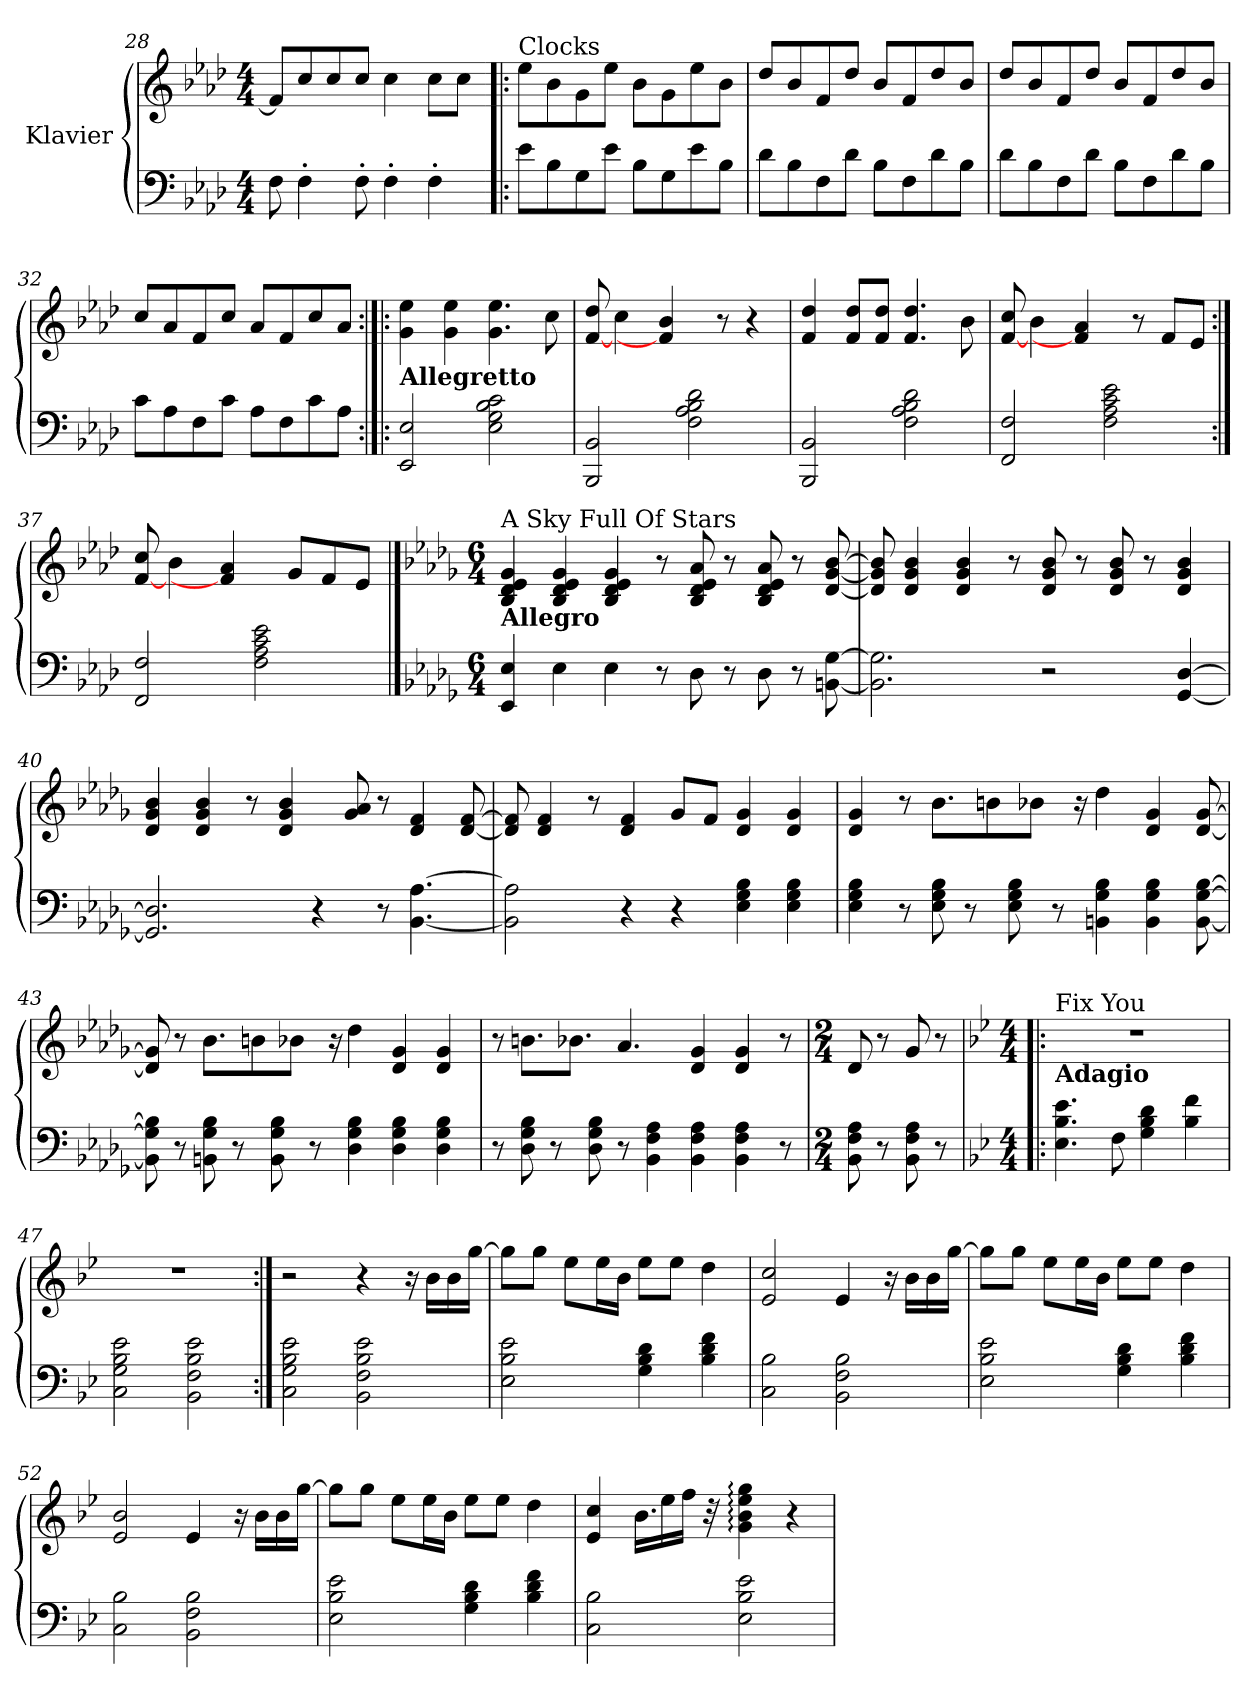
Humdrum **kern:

**kern	**kern
*part1	*part1
*staff2	*staff1
*I"Klavier	*
!!LO:PB:g=z
*clefF4	*clefG2
*k[b-e-a-d-]	*k[b-e-a-d-]
*M4/4	*M4/4
=28	=28
8F\	8f/L]
4F'\	8cc/
.	8cc/
8F'\	8cc/J
4F'\	4cc\
4F'\	8cc\L
.	8cc\J
=29!|:	=29!|:
!	!LO:TX:t=Clocks
8e-\L	8ee-\L
8B-\	8b-\
8G\	8g\
8e-\J	8ee-\J
8B-\L	8b-\L
8G\	8g\
8e-\	8ee-\
8B-\J	8b-\J
=30	=30
8d-\L	8dd-/L
8B-\	8b-/
8F\	8f/
8d-\J	8dd-/J
8B-\L	8b-/L
8F\	8f/
8d-\	8dd-/
8B-\J	8b-/J
=31	=31
8d-\L	8dd-/L
8B-\	8b-/
8F\	8f/
8d-\J	8dd-/J
8B-\L	8b-/L
8F\	8f/
8d-\	8dd-/
8B-\J	8b-/J
=32	=32
8c\L	8cc/L
8A-\	8a-/
8F\	8f/
8c\J	8cc/J
8A-\L	8a-/L
8F\	8f/
8c\	8cc/
8A-\J	8a-/J
!!LO:LB:g=z
=33:|!|:	=33:|!|:
!	!LO:TX:b:B:t=Allegretto
2EE-/ 2E-/	4g\ 4ee-\
.	4g\ 4ee-\
2E-\ 2G\ 2B-\ 2c\	4.g\ 4.ee-\
.	8cc\
=34	=34
2BBB-/ 2BB-/	[8f/ 8dd-/
.	4cc\
.	4f/] 4b-/
2F\ 2A-\ 2B-\ 2d-\	.
.	8r
.	4r
=35	=35
2BBB-/ 2BB-/	4f/ 4dd-/
.	8f/ 8dd-/L
.	8f/ 8dd-/J
2F\ 2A-\ 2B-\ 2d-\	4.f/ 4.dd-/
.	8b-\
=36	=36
2FF/ 2F/	[8f/ 8cc/
.	4b-\
.	4f/] 4a-/
2F\ 2A-\ 2c\ 2e-\	.
.	8r
.	8f/L
.	8e-/J
=37:|!	=37:|!
2FF/ 2F/	[8f/ 8cc/
.	4b-\
.	4f/] 4a-/
2F\ 2A-\ 2c\ 2e-\	.
.	8g/L
.	8f/
.	8e-/J
!!LO:LB:g=z
==38	==38
*k[b-e-a-d-g-]	*k[b-e-a-d-g-]
*M6/4	*M6/4
!	!LO:TX:b:B:t=Allegro
!	!LO:TX:t=A Sky Full Of Stars
4EE-/ 4E-/	4B-/ 4d-/ 4e-/ 4g-/
4E-\	4B-/ 4d-/ 4e-/ 4g-/
4E-\	4B-/ 4d-/ 4e-/ 4g-/
8r	8r
8D-\	8B-/ 8d-/ 8e-/ 8a-/
8r	8r
8D-\	8B-/ 8d-/ 8e-/ 8a-/
8r	8r
[8BBn\ [8G-\	[8d-/ [8g-/ [8b-/
=39	=39
2.BB\] 2.G-\]	8d-/] 8g-/] 8b-/]
.	4d-/ 4g-/ 4b-/
.	4d-/ 4g-/ 4b-/
.	8r
2r	8d-/ 8g-/ 8b-/
.	8r
.	8d-/ 8g-/ 8b-/
.	8r
[4GG-/ [4D-/	4d-/ 4g-/ 4b-/
=40	=40
2.GG-/] 2.D-/]	4d-/ 4g-/ 4b-/
.	4d-/ 4g-/ 4b-/
.	8r
.	4d-/ 4g-/ 4b-/
4r	.
.	8g-/ 8a-/
8r	8r
[4.BB-\ [4.A-\	4d-/ 4f/
.	[8d-/ [8f/
!!LO:LB:g=z
=41	=41
2BB-\] 2A-\]	8d-/] 8f/]
.	4d-/ 4f/
.	8r
4r	4d-/ 4f/
4r	8g-/L
.	8f/J
4E-\ 4G-\ 4B-\	4d-/ 4g-/
4E-\ 4G-\ 4B-\	4d-/ 4g-/
=42	=42
4E-\ 4G-\ 4B-\	4d-/ 4g-/
8r	8r
8E-\ 8G-\ 8B-\	8.b-\L
8r	.
.	8bn\
8E-\ 8G-\ 8B-\	.
.	8b-X\J
8r	.
.	16r
4BBn\ 4G-\ 4B-\	4dd-\
4BB\ 4G-\ 4B-\	4d-/ 4g-/
[8BB\ [8G-\ [8B-\	[8d-/ [8g-/
=43	=43
8BB\] 8G-\] 8B-\]	8d-/] 8g-/]
8r	8r
8BBn\ 8G-\ 8B-\	8.b-\L
8r	.
.	8bn\
8BB\ 8G-\ 8B-\	.
.	8b-X\J
8r	.
.	16r
4D-\ 4G-\ 4B-\	4dd-\
4D-\ 4G-\ 4B-\	4d-/ 4g-/
4D-\ 4G-\ 4B-\	4d-/ 4g-/
!!LO:LB:g=z
=44	=44
8r	8r
8D-\ 8G-\ 8B-\	8.bn\L
8r	.
.	8.b-X\J
8D-\ 8G-\ 8B-\	.
8r	4.a-/
4BB-\ 4F\ 4A-\	.
4BB-\ 4F\ 4A-\	4d-/ 4g-/
4BB-\ 4F\ 4A-\	4d-/ 4g-/
8r	8r
=45	=45
*M2/4	*M2/4
8BB-\ 8F\ 8A-\	8d-/
8r	8r
8BB-\ 8F\ 8A-\	8g-/
8r	8r
=46!|:	=46!|:
*k[b-e-]	*k[b-e-]
*M4/4	*M4/4
!	!LO:TX:b:B:t=Adagio
!	!LO:TX:t=Fix You
4.E-\ 4.B-\ 4.e-\	1r
8F\	.
4G\ 4B-\ 4d\	.
4B-\ 4f\	.
=47	=47
2C\ 2G\ 2B-\ 2e-\	1r
2BB-\ 2F\ 2B-\ 2e-\	.
=48:|!	=48:|!
2C\ 2G\ 2B-\ 2e-\	2r
2BB-\ 2F\ 2B-\ 2e-\	4r
.	16r
.	16b-\LL
.	16b-\
.	[16gg\JJ
!!LO:LB:g=z
=49	=49
2E-\ 2B-\ 2e-\	8gg\L]
.	8gg\J
.	8ee-\L
.	16ee-\L
.	16b-\JJ
4G\ 4B-\ 4d\	8ee-\L
.	8ee-\J
4B-\ 4d\ 4f\	4dd\
=50	=50
2C\ 2B-\	2e-/ 2cc/
2BB-\ 2F\ 2B-\	4e-/
.	16r
.	16b-\LL
.	16b-\
.	[16gg\JJ
=51	=51
2E-\ 2B-\ 2e-\	8gg\L]
.	8gg\J
.	8ee-\L
.	16ee-\L
.	16b-\JJ
4G\ 4B-\ 4d\	8ee-\L
.	8ee-\J
4B-\ 4d\ 4f\	4dd\
=52	=52
2C\ 2B-\	2e-/ 2b-/
2BB-\ 2F\ 2B-\	4e-/
.	16r
.	16b-\LL
.	16b-\
.	[16gg\JJ
=53	=53
2E-\ 2B-\ 2e-\	8gg\L]
.	8gg\J
.	8ee-\L
.	16ee-\L
.	16b-\JJ
4G\ 4B-\ 4d\	8ee-\L
.	8ee-\J
4B-\ 4d\ 4f\	4dd\
!!LO:PB:g=z
=54	=54
2C\ 2B-\	4e-/ 4cc/
.	16.b-\LL
.	16ee-\
.	16ff\JJ
.	32r
2E-\ 2B-\ 2e-\	4g\: 4b-\: 4ee-\: 4gg\:
.	4r
=	=
*-	*-
